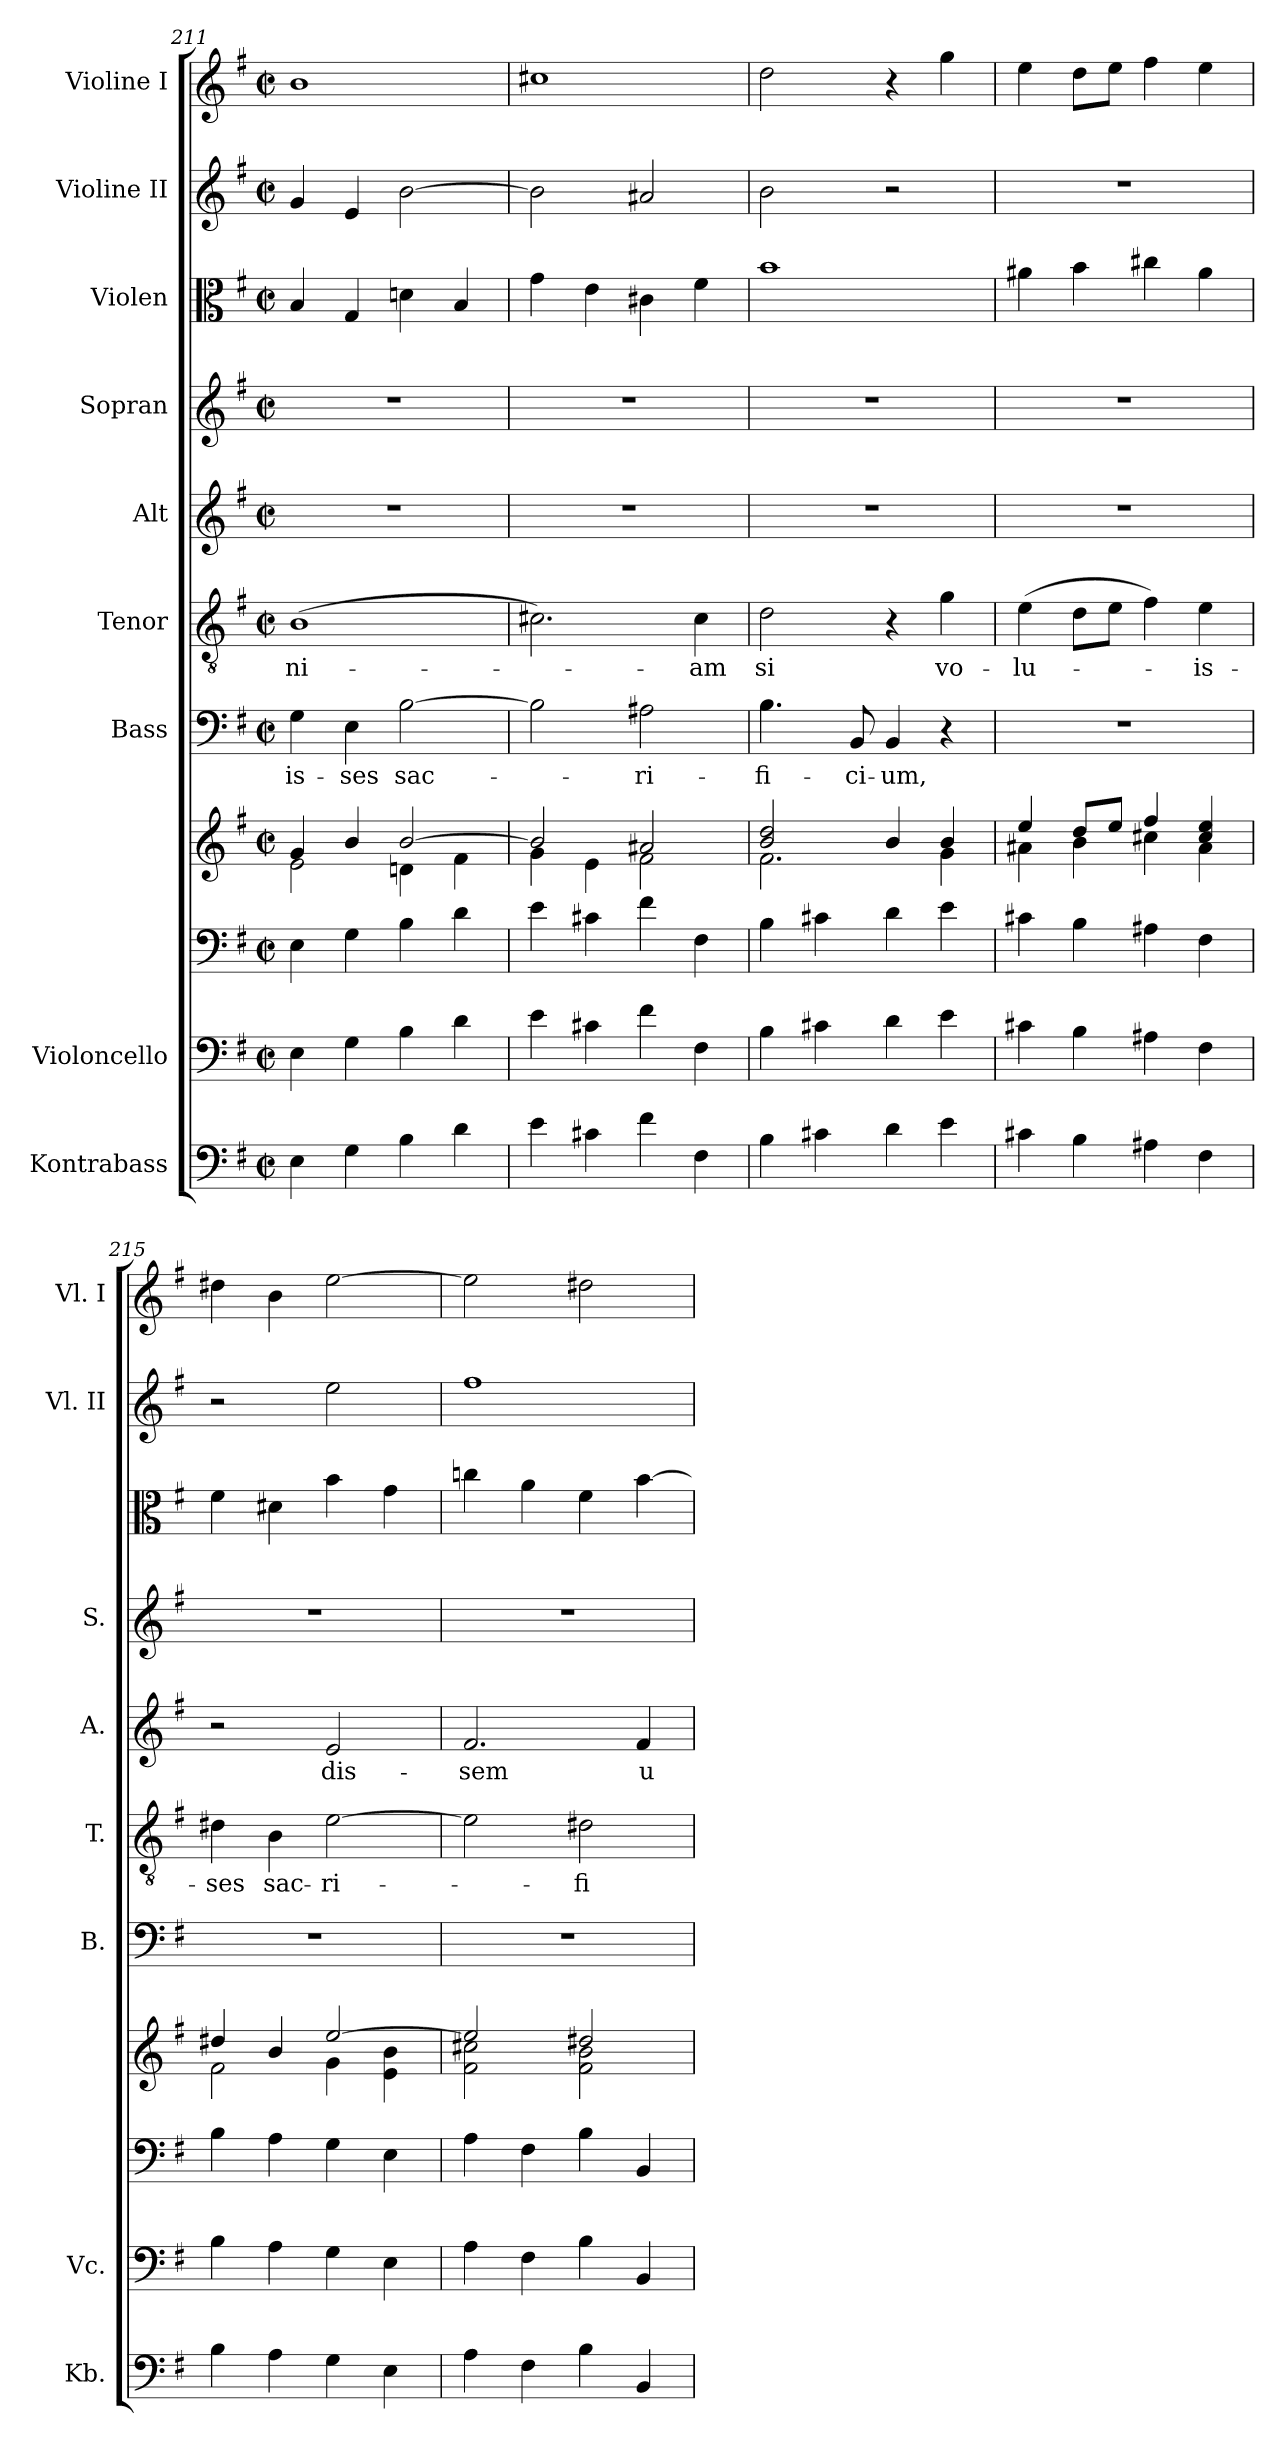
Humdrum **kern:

**kern	**kern	**kern	**kern	**kern	**text	**kern	**text	**kern	**text	**kern	**kern	**kern	**kern
*part10	*part9	*part8	*part8	*part7	*part7	*part6	*part6	*part5	*part5	*part4	*part3	*part2	*part1
*staff11	*staff10	*staff9	*staff8	*staff7	*staff7	*staff6	*staff6	*staff5	*staff5	*staff4	*staff3	*staff2	*staff1
*I"Kontrabass	*I"Violoncello	*	*	*I"Bass	*	*I"Tenor	*	*I"Alt	*	*I"Sopran	*I"Violen	*I"Violine II	*I"Violine I
*I'Kb.	*I'Vc.	*	*	*I'B.	*	*I'T.	*	*I'A.	*	*I'S.	*	*I'Vl. II	*I'Vl. I
*clefF4	*clefF4	*clefF4	*clefG2	*clefF4	*	*clefGv2	*	*clefG2	*	*clefG2	*clefC3	*clefG2	*clefG2
*ITrd7c12	*	*	*	*	*	*	*	*	*	*	*	*	*
*k[f#]	*k[f#]	*k[f#]	*k[f#]	*k[f#]	*	*k[f#]	*	*k[f#]	*	*k[f#]	*k[f#]	*k[f#]	*k[f#]
*G:	*G:	*G:	*G:	*G:	*	*G:	*	*G:	*	*G:	*G:	*G:	*G:
*M2/2	*M2/2	*M2/2	*M2/2	*M2/2	*	*M2/2	*	*M2/2	*	*M2/2	*M2/2	*M2/2	*M2/2
*met(c|)	*met(c|)	*met(c|)	*met(c|)	*met(c|)	*	*met(c|)	*	*met(c|)	*	*met(c|)	*met(c|)	*met(c|)	*met(c|)
=211	=211	=211	=211	=211	=211	=211	=211	=211	=211	=211	=211	=211	=211
*	*	*	*^	*	*	*	*	*	*	*	*	*	*
!	!	!	!	!	!	!LO:LY:b	!	!LO:LY:b	!	!	!	!	!	!
4EE\	4E\	4E\	4g/	2e\	4G\	-is-	(>1B	-ni-	1r	.	1r	4B/	4g/	1b
!	!	!	!	!	!	!LO:LY:b	!	!	!	!	!	!	!	!
4GG\	4G\	4G\	4b/	.	4E\	-ses	.	.	.	.	.	4G/	4e/	.
!	!	!	!	!	!	!LO:LY:b	!	!	!	!	!	!	!	!
4BB\	4B\	4B\	[>2b/	4dn\	[2B\	sac-	.	.	.	.	.	4dn\	[2b\	.
4D\	4d\	4d\	.	4f#\	.	.	.	.	.	.	.	4B/	.	.
=212	=212	=212	=212	=212	=212	=212	=212	=212	=212	=212	=212	=212	=212	=212
4E\	4e\	4e\	2b/]	4g\	2B\]	.	2.c#X\)	.	1r	.	1r	4g\	2b\]	1cc#X
4C#X\	4c#X\	4c#X\	.	4e\	.	.	.	.	.	.	.	4e\	.	.
!	!	!	!	!	!	!LO:LY:b	!	!	!	!	!	!	!	!
4F#\	4f#\	4f#\	2a#X/	2f#\	2A#X\	-ri-	.	.	.	.	.	4c#X\	2a#X/	.
!	!	!	!	!	!	!	!	!LO:LY:b	!	!	!	!	!	!
4FF#\	4F#\	4F#\	.	.	.	.	4c#\	-am	.	.	.	4f#\	.	.
=213	=213	=213	=213	=213	=213	=213	=213	=213	=213	=213	=213	=213	=213	=213
!	!	!	!	!	!	!LO:LY:b	!	!LO:LY:b	!	!	!	!	!	!
4BB\	4B\	4B\	2b/ 2dd/	2.f#\	4.B\	-fi-	2d\	si	1r	.	1r	1b	2b\	2dd\
4C#X\	4c#X\	4c#X\	.	.	.	.	.	.	.	.	.	.	.	.
!	!	!	!	!	!	!LO:LY:b	!	!	!	!	!	!	!	!
.	.	.	.	.	8BB/	-ci-	.	.	.	.	.	.	.	.
!	!	!	!	!	!	!LO:LY:b	!	!	!	!	!	!	!	!
4D\	4d\	4d\	4b/	.	4BB/	-um,	4r	.	.	.	.	.	2r	4r
!	!	!	!	!	!	!	!	!LO:LY:b	!	!	!	!	!	!
4E\	4e\	4e\	4b/	4g\	4r	.	4g\	vo-	.	.	.	.	.	4gg\
!!LO:PB:g=z
=214	=214	=214	=214	=214	=214	=214	=214	=214	=214	=214	=214	=214	=214	=214
!	!	!	!	!	!	!	!	!LO:LY:b	!	!	!	!	!	!
4C#X\	4c#X\	4c#X\	4ee/	4a#X\	1r	.	(>4e\	-lu-	1r	.	1r	4a#X\	1r	4ee\
4BB\	4B\	4B\	8dd/L	4b\	.	.	8d\L	.	.	.	.	4b\	.	8dd\L
.	.	.	8ee/J	.	.	.	8e\J	.	.	.	.	.	.	8ee\J
4AA#X\	4A#X\	4A#X\	4ff#/	4cc#X\	.	.	4f#\)	.	.	.	.	4cc#X\	.	4ff#\
!	!	!	!	!	!	!	!	!LO:LY:b	!	!	!	!	!	!
4FF#\	4F#\	4F#\	4cc#/ 4ee/	4a#\	.	.	4e\	-is-	.	.	.	4a#\	.	4ee\
=215	=215	=215	=215	=215	=215	=215	=215	=215	=215	=215	=215	=215	=215	=215
!	!	!	!	!	!	!	!	!LO:LY:b	!	!	!	!	!	!
4BB\	4B\	4B\	4dd#X/	2f#\	1r	.	4d#X\	-ses	2r	.	1r	4f#\	2r	4dd#X\
!	!	!	!	!	!	!	!	!LO:LY:b	!	!	!	!	!	!
4AA\	4A\	4A\	4b/	.	.	.	4B\	sac-	.	.	.	4d#X\	.	4b\
!	!	!	!	!	!	!	!	!LO:LY:b	!	!LO:LY:b	!	!	!	!
4GG\	4G\	4G\	[>2ee/	4g\	.	.	[2e\	-ri-	2e/	-dis-	.	4b\	2ee\	[2ee\
4EE\	4E\	4E\	.	4e\ 4b\	.	.	.	.	.	.	.	4g\	.	.
=216	=216	=216	=216	=216	=216	=216	=216	=216	=216	=216	=216	=216	=216	=216
!	!	!	!	!	!	!	!	!	!	!LO:LY:b	!	!	!	!
4AA\	4A\	4A\	2ee/]	2f#\ 2cc#X\	1r	.	2e\]	.	2.f#/	-sem	1r	4ccn\	1ff#	2ee\]
4FF#\	4F#\	4F#\	.	.	.	.	.	.	.	.	.	4a\	.	.
!	!	!	!	!	!	!	!	!LO:LY:b	!	!	!	!	!	!
4BB\	4B\	4B\	2dd#X/	2f#\ 2b\	.	.	2d#X\	-fi-	.	.	.	4f#\	.	2dd#X\
!	!	!	!	!	!	!	!	!	!	!LO:LY:b	!	!	!	!
4BBB/	4BB/	4BB/	.	.	.	.	.	.	4f#/	u-	.	[4b\	.	.
*	*	*	*v	*v	*	*	*	*	*	*	*	*	*	*
=	=	=	=	=	=	=	=	=	=	=	=	=	=
*-	*-	*-	*-	*-	*-	*-	*-	*-	*-	*-	*-	*-	*-
